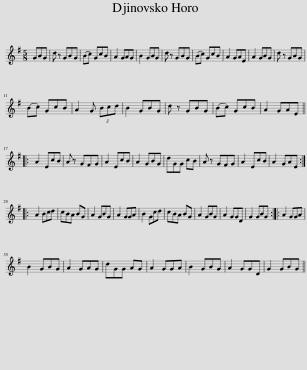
X:1
L:1/8
M:5/8
I:linebreak $
K:G
V:1 treble
V:1
 GBG | d z GBG | (Bc) GcB | A2 GAG | B2 GBG | %5
 d z GBG | (Bc) GcB | A2 GAE | A2 GBG | d z GBG |$ %10
 (Bc) GcB | A2 G (3Bcd | B2 GBG | d z GBG | (Bc) GcB | %15
 A2 GAE |:$ A2 EcB | A z GFG | A2 EcB | A2 GBG | %20
 dGG cB | A z GFG | A2 EcB | A2 GAE ::$ A2 Bcd | %25
 cBA BG | A2 GBG | A2 GGA | B2 Gcd | cBA BG | %30
 A2 GBG | A2 GGD | G2 GBG :: A2 GGA |$ B2 GBG | %35
 A2 GAG | dGG AG | A2 GGA | B2 GBG | A2 GGD | %40
 G2 GBG || %41
